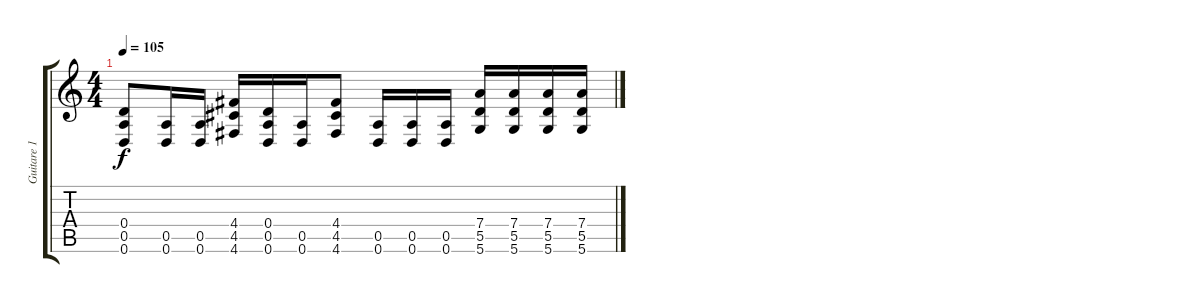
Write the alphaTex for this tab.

\track ("Guitare 1" "Guitare 1") {instrument distortionguitar}
\staff {score tabs}
\tuning (E4 B3 G3 D3 A2 D2) {hide}
\ts (4 4)
\tempo 105
\clef g2
\ks c
(0.4 0.5 0.6).8{dy f} (0.5 0.6).16 (0.5 0.6).16 (4.4 4.5 4.6).16 (0.4 0.5 0.6).16 (0.5 0.6).16 (4.4 4.5 4.6).8 (0.5 0.6).16 (0.5 0.6).16 (0.5 0.6).16 (7.4 5.5 5.6).16 (7.4 5.5 5.6).16 (7.4 5.5 5.6).16 (7.4 5.5 5.6).16
